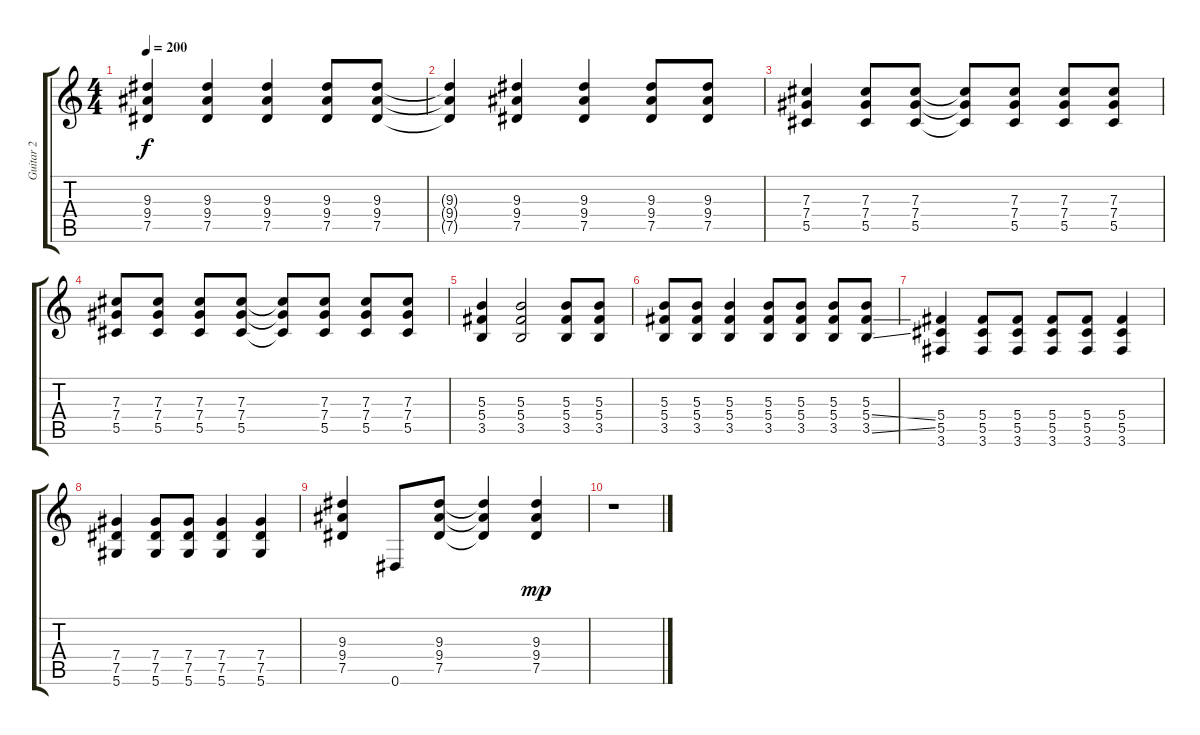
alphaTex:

\track ("Guitar 2" "Guitar 2") {instrument distortionguitar}
\staff {score tabs}
\tuning (Eb4 Bb3 Gb3 Db3 Ab2 Eb2) {hide}
\ts (4 4)
\tempo 200
\clef g2
\ks c
(9.3 9.4 7.5).4{dy f} (9.3 9.4 7.5).4 (9.3 9.4 7.5).4 (9.3 9.4 7.5).8 (9.3 9.4 7.5).8 |
(9.3{t} 9.4{t} 7.5{t}).4 (9.3 9.4 7.5).4 (9.3 9.4 7.5).4 (9.3 9.4 7.5).8 (9.3 9.4 7.5).8 |
(7.3 7.4 5.5).4 (7.3 7.4 5.5).8 (7.3 7.4 5.5).8 (7.3{t} 7.4{t} 5.5{t}).8 (7.3 7.4 5.5).8 (7.3 7.4 5.5).8 (7.3 7.4 5.5).8 |
(7.3 7.4 5.5).8 (7.3 7.4 5.5).8 (7.3 7.4 5.5).8 (7.3 7.4 5.5).8 (7.3{t} 7.4{t} 5.5{t}).8 (7.3 7.4 5.5).8 (7.3 7.4 5.5).8 (7.3 7.4 5.5).8 |
(5.3 5.4 3.5).4 (5.3 5.4 3.5).2 (5.3 5.4 3.5).8 (5.3 5.4 3.5).8 |
(5.3 5.4 3.5).8 (5.3 5.4 3.5).8 (5.3 5.4 3.5).4 (5.3 5.4 3.5).8 (5.3 5.4 3.5).8 (5.3 5.4 3.5).8 (5.3 5.4{ss} 3.5{ss}).8 |
(5.4 5.5 3.6).4 (5.4 5.5 3.6).8 (5.4 5.5 3.6).8 (5.4 5.5 3.6).8 (5.4 5.5 3.6).8 (5.4 5.5 3.6).4 |
(7.4 7.5 5.6).4 (7.4 7.5 5.6).8 (7.4 7.5 5.6).8 (7.4 7.5 5.6).4 (7.4 7.5 5.6).4 |
(9.3 9.4 7.5).4 0.6.8 (9.3 9.4 7.5).8 (9.3{t} 9.4{t} 7.5{t}).4 (9.3 9.4 7.5).4{dy mp} |
r.1
